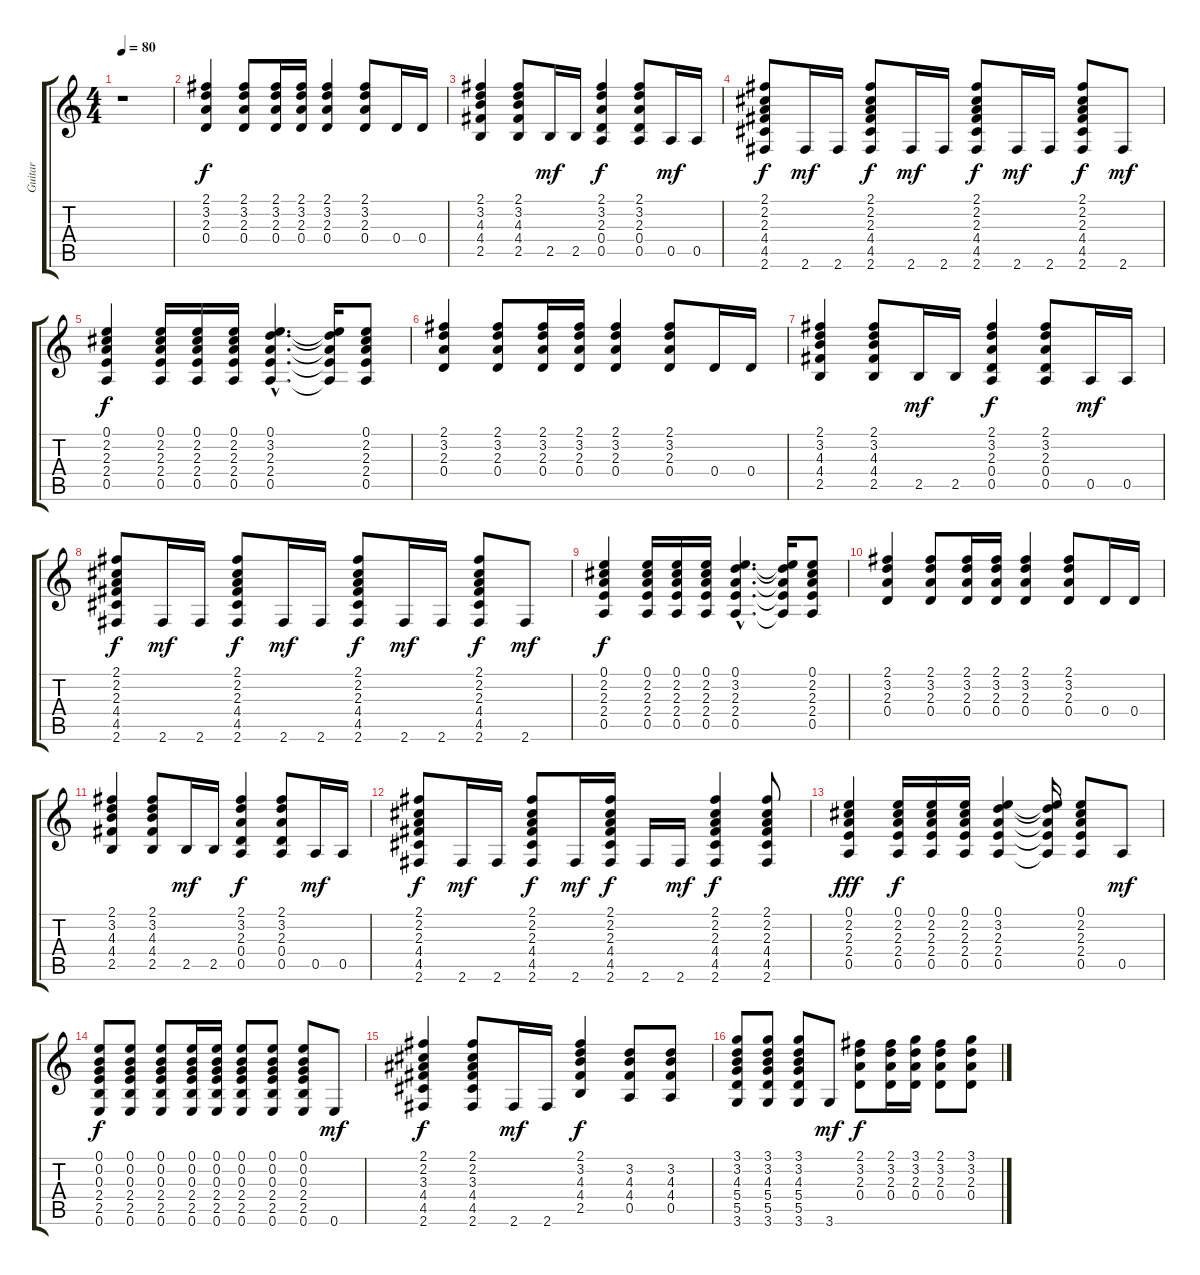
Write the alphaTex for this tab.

\track ("Guitar" "Guitar") {instrument acousticguitarsteel}
\staff {score tabs}
\tuning (E4 B3 G3 D3 A2 E2) {hide}
\ts (4 4)
\tempo 80
\clef g2
\ks c
r.1{dy f instrument acousticguitarsteel} |
(2.1 3.2 2.3 0.4).4 (2.1 3.2 2.3 0.4).8 (2.1 3.2 2.3 0.4).16 (2.1 3.2 2.3 0.4).16 (2.1 3.2 2.3 0.4).4 (2.1 3.2 2.3 0.4).8 0.4.16 0.4.16 |
(2.1 3.2 4.3 4.4 2.5).4 (2.1 3.2 4.3 4.4 2.5).8 2.5.16{dy mf} 2.5.16 (2.1 3.2 2.3 0.4 0.5).4{dy f} (2.1 3.2 2.3 0.4 0.5).8 0.5.16{dy mf} 0.5.16 |
(2.1 2.2 2.3 4.4 4.5 2.6).8{dy f} 2.6.16{dy mf} 2.6.16 (2.1 2.2 2.3 4.4 4.5 2.6).8{dy f} 2.6.16{dy mf} 2.6.16 (2.1 2.2 2.3 4.4 4.5 2.6).8{dy f} 2.6.16{dy mf} 2.6.16 (2.1 2.2 2.3 4.4 4.5 2.6).8{dy f} 2.6.8{dy mf} |
(0.1 2.2 2.3 2.4 0.5).4{dy f} (0.1 2.2 2.3 2.4 0.5).16 (0.1 2.2 2.3 2.4 0.5).16 (0.1 2.2 2.3 2.4 0.5).16 (0.1{hac} 3.2{hac} 2.3{hac} 2.4{hac} 0.5{hac}).4{d} (0.1{t} 3.2{t} 2.3{t} 2.4{t} 0.5{t}).16 (0.1 2.2 2.3 2.4 0.5).8 |
(2.1 3.2 2.3 0.4).4 (2.1 3.2 2.3 0.4).8 (2.1 3.2 2.3 0.4).16 (2.1 3.2 2.3 0.4).16 (2.1 3.2 2.3 0.4).4 (2.1 3.2 2.3 0.4).8 0.4.16 0.4.16 |
(2.1 3.2 4.3 4.4 2.5).4 (2.1 3.2 4.3 4.4 2.5).8 2.5.16{dy mf} 2.5.16 (2.1 3.2 2.3 0.4 0.5).4{dy f} (2.1 3.2 2.3 0.4 0.5).8 0.5.16{dy mf} 0.5.16 |
(2.1 2.2 2.3 4.4 4.5 2.6).8{dy f} 2.6.16{dy mf} 2.6.16 (2.1 2.2 2.3 4.4 4.5 2.6).8{dy f} 2.6.16{dy mf} 2.6.16 (2.1 2.2 2.3 4.4 4.5 2.6).8{dy f} 2.6.16{dy mf} 2.6.16 (2.1 2.2 2.3 4.4 4.5 2.6).8{dy f} 2.6.8{dy mf} |
(0.1 2.2 2.3 2.4 0.5).4{dy f} (0.1 2.2 2.3 2.4 0.5).16 (0.1 2.2 2.3 2.4 0.5).16 (0.1 2.2 2.3 2.4 0.5).16 (0.1{hac} 3.2{hac} 2.3{hac} 2.4{hac} 0.5{hac}).4{d} (0.1{t} 3.2{t} 2.3{t} 2.4{t} 0.5{t}).16 (0.1 2.2 2.3 2.4 0.5).8 |
(2.1 3.2 2.3 0.4).4 (2.1 3.2 2.3 0.4).8 (2.1 3.2 2.3 0.4).16 (2.1 3.2 2.3 0.4).16 (2.1 3.2 2.3 0.4).4 (2.1 3.2 2.3 0.4).8 0.4.16 0.4.16 |
(2.1 3.2 4.3 4.4 2.5).4 (2.1 3.2 4.3 4.4 2.5).8 2.5.16{dy mf} 2.5.16 (2.1 3.2 2.3 0.4 0.5).4{dy f} (2.1 3.2 2.3 0.4 0.5).8 0.5.16{dy mf} 0.5.16 |
(2.1 2.2 2.3 4.4 4.5 2.6).8{dy f} 2.6.16{dy mf} 2.6.16 (2.1 2.2 2.3 4.4 4.5 2.6).8{dy f} 2.6.16{dy mf} (2.1 2.2 2.3 4.4 4.5 2.6).16{dy f} 2.6.16 2.6.16{dy mf} (2.1 2.2 2.3 4.4 4.5 2.6).4{dy f} (2.1 2.2 2.3 4.4 4.5 2.6).8 |
(0.1 2.2 2.3 2.4 0.5).4{dy fff} (0.1 2.2 2.3 2.4 0.5).16{dy f} (0.1 2.2 2.3 2.4 0.5).16 (0.1 2.2 2.3 2.4 0.5).16 (0.1 3.2 2.3 2.4 0.5).4 (0.1{t} 3.2{t} 2.3{t} 2.4{t} 0.5{t}).16 (0.1 2.2 2.3 2.4 0.5).8 0.5.8{dy mf} |
(0.1 0.2 0.3 2.4 2.5 0.6).8{dy f} (0.1 0.2 0.3 2.4 2.5 0.6).8 (0.1 0.2 0.3 2.4 2.5 0.6).8 (0.1 0.2 0.3 2.4 2.5 0.6).16 (0.1 0.2 0.3 2.4 2.5 0.6).16 (0.1 0.2 0.3 2.4 2.5 0.6).8 (0.1 0.2 0.3 2.4 2.5 0.6).8 (0.1 0.2 0.3 2.4 2.5 0.6).8 0.6.8{dy mf} |
(2.1 2.2 3.3 4.4 4.5 2.6).4{dy f} (2.1 2.2 3.3 4.4 4.5 2.6).8 2.6.16{dy mf} 2.6.16 (2.1 3.2 4.3 4.4 2.5).4{dy f} (3.2 4.3 4.4 0.5).8 (3.2 4.3 4.4 0.5).8 |
(3.1 3.2 4.3 5.4 5.5 3.6).8 (3.1 3.2 4.3 5.4 5.5 3.6).8 (3.1 3.2 4.3 5.4 5.5 3.6).8 3.6.8{dy mf} (2.1 3.2 2.3 0.4).8{dy f} (2.1 3.2 2.3 0.4).16 (3.1 3.2 2.3 0.4).16 (2.1 3.2 2.3 0.4).8 (3.1 3.2 2.3 0.4).8
